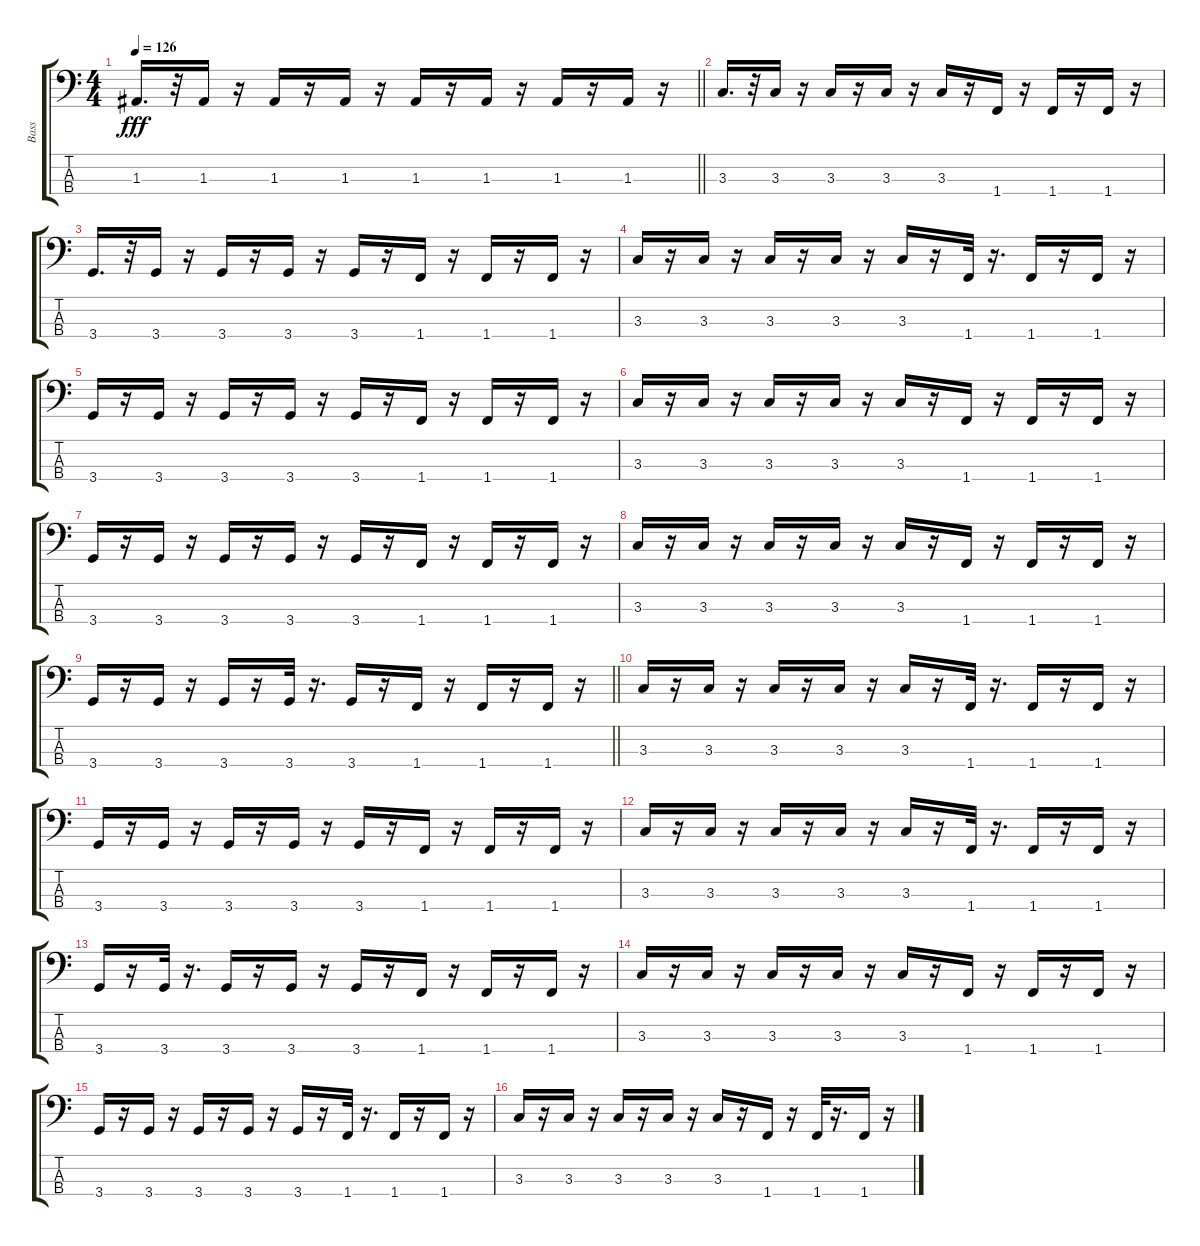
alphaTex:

\track ("Bass       " "Bass      ") {instrument electricbassfinger}
\staff {score tabs}
\tuning (G2 D2 A1 E1) {hide}
\ts (4 4)
\tempo 126
\clef f4
\barLineRight lightlight
\ks c
1.3.16{d dy fff} r.32 1.3.16 r.16 1.3.16 r.16 1.3.16 r.16 1.3.16 r.16 1.3.16 r.16 1.3.16 r.16 1.3.16 r.16 |
3.3.16{d} r.32 3.3.16 r.16 3.3.16 r.16 3.3.16 r.16 3.3.16 r.16 1.4.16 r.16 1.4.16 r.16 1.4.16 r.16 |
3.4.16{d} r.32 3.4.16 r.16 3.4.16 r.16 3.4.16 r.16 3.4.16 r.16 1.4.16 r.16 1.4.16 r.16 1.4.16 r.16 |
3.3.16 r.16 3.3.16 r.16 3.3.16 r.16 3.3.16 r.16 3.3.16 r.16 1.4.32 r.16{d} 1.4.16 r.16 1.4.16 r.16 |
3.4.16 r.16 3.4.16 r.16 3.4.16 r.16 3.4.16 r.16 3.4.16 r.16 1.4.16 r.16 1.4.16 r.16 1.4.16 r.16 |
3.3.16 r.16 3.3.16 r.16 3.3.16 r.16 3.3.16 r.16 3.3.16 r.16 1.4.16 r.16 1.4.16 r.16 1.4.16 r.16 |
3.4.16 r.16 3.4.16 r.16 3.4.16 r.16 3.4.16 r.16 3.4.16 r.16 1.4.16 r.16 1.4.16 r.16 1.4.16 r.16 |
3.3.16 r.16 3.3.16 r.16 3.3.16 r.16 3.3.16 r.16 3.3.16 r.16 1.4.16 r.16 1.4.16 r.16 1.4.16 r.16 |
\barLineRight lightlight
3.4.16 r.16 3.4.16 r.16 3.4.16 r.16 3.4.32 r.16{d} 3.4.16 r.16 1.4.16 r.16 1.4.16 r.16 1.4.16 r.16 |
3.3.16 r.16 3.3.16 r.16 3.3.16 r.16 3.3.16 r.16 3.3.16 r.16 1.4.32 r.16{d} 1.4.16 r.16 1.4.16 r.16 |
3.4.16 r.16 3.4.16 r.16 3.4.16 r.16 3.4.16 r.16 3.4.16 r.16 1.4.16 r.16 1.4.16 r.16 1.4.16 r.16 |
3.3.16 r.16 3.3.16 r.16 3.3.16 r.16 3.3.16 r.16 3.3.16 r.16 1.4.32 r.16{d} 1.4.16 r.16 1.4.16 r.16 |
3.4.16 r.16 3.4.32 r.16{d} 3.4.16 r.16 3.4.16 r.16 3.4.16 r.16 1.4.16 r.16 1.4.16 r.16 1.4.16 r.16 |
3.3.16 r.16 3.3.16 r.16 3.3.16 r.16 3.3.16 r.16 3.3.16 r.16 1.4.16 r.16 1.4.16 r.16 1.4.16 r.16 |
3.4.16 r.16 3.4.16 r.16 3.4.16 r.16 3.4.16 r.16 3.4.16 r.16 1.4.32 r.16{d} 1.4.16 r.16 1.4.16 r.16 |
3.3.16 r.16 3.3.16 r.16 3.3.16 r.16 3.3.16 r.16 3.3.16 r.16 1.4.16 r.16 1.4.32 r.16{d} 1.4.16 r.16
